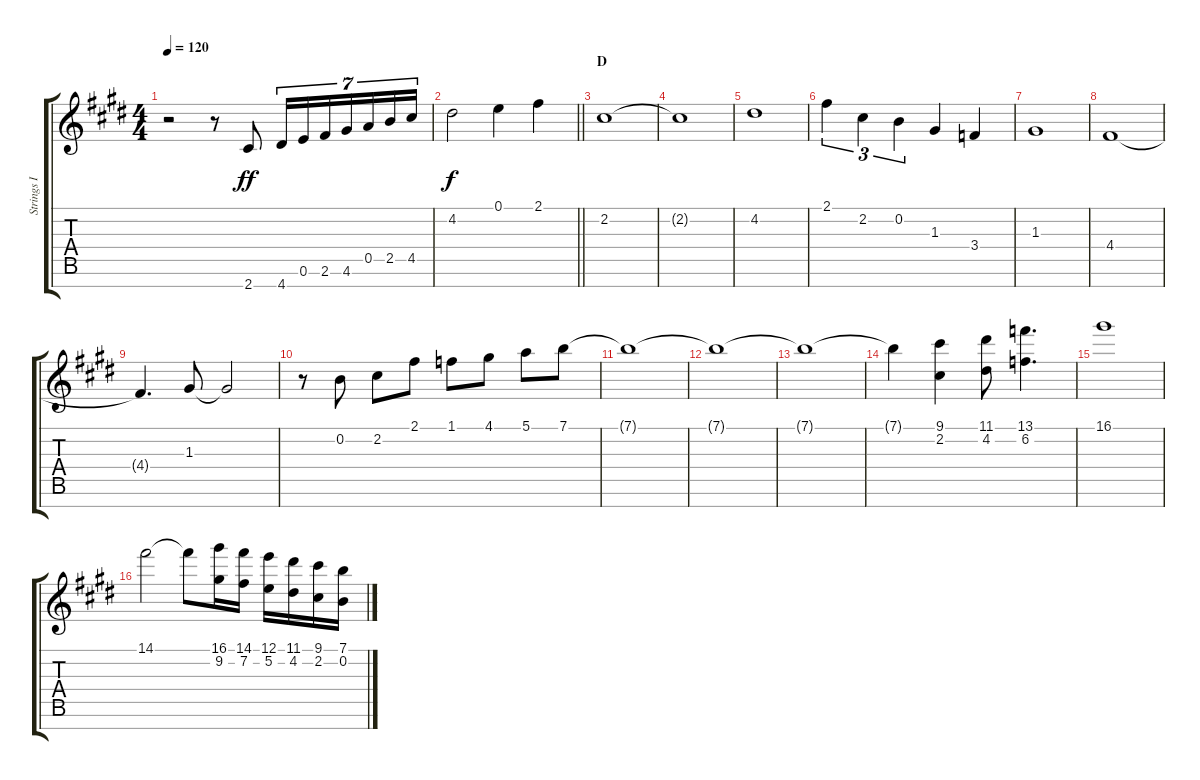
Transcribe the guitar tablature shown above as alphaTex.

\track ("Strings I" "Strings I") {instrument stringensemble1}
\staff {score tabs}
\tuning (E5 B4 G4 D4 A3 E3 B2) {hide}
\ts (4 4)
\tempo 120
\clef g2
\ks e
r.2{ot 8vb dy ff} r.8{ot 8vb} 2.7.8{ot 8vb} 4.7.16{tu (7 4) ot 8vb} 0.6.16{tu (7 4) ot 8vb} 2.6.16{tu (7 4) ot 8vb} 4.6.16{tu (7 4) ot 8vb} 0.5.16{tu (7 4) ot 8vb} 2.5.16{tu (7 4) ot 8vb} 4.5.16{tu (7 4) ot 8vb} |
\barLineRight lightlight
4.2.2{dy f} 0.1.4 2.1.4 |
\section ("" "D")
2.2.1 |
2.2{t}.1 |
4.2.1 |
2.1.4{tu (3 2)} 2.2.4{tu (3 2)} 0.2.4{tu (3 2)} 1.3.4 3.4.4 |
1.3.1 |
4.4.1 |
4.4{t}.4{d} 1.3.8 1.3{t}.2 |
r.8 0.2.8 2.2.8 2.1.8 1.1.8 4.1.8 5.1.8 7.1.8 |
7.1{t}.1 |
7.1{t}.1 |
7.1{t}.1 |
7.1{t}.4 (9.1 2.2).4 (11.1 4.2).8 (13.1 6.2).4{d} |
16.1.1 |
14.1.2 14.1{t}.8 (16.1 9.2).16 (14.1 7.2).16 (12.1 5.2).16 (11.1 4.2).16 (9.1 2.2).16 (7.1 0.2).16
